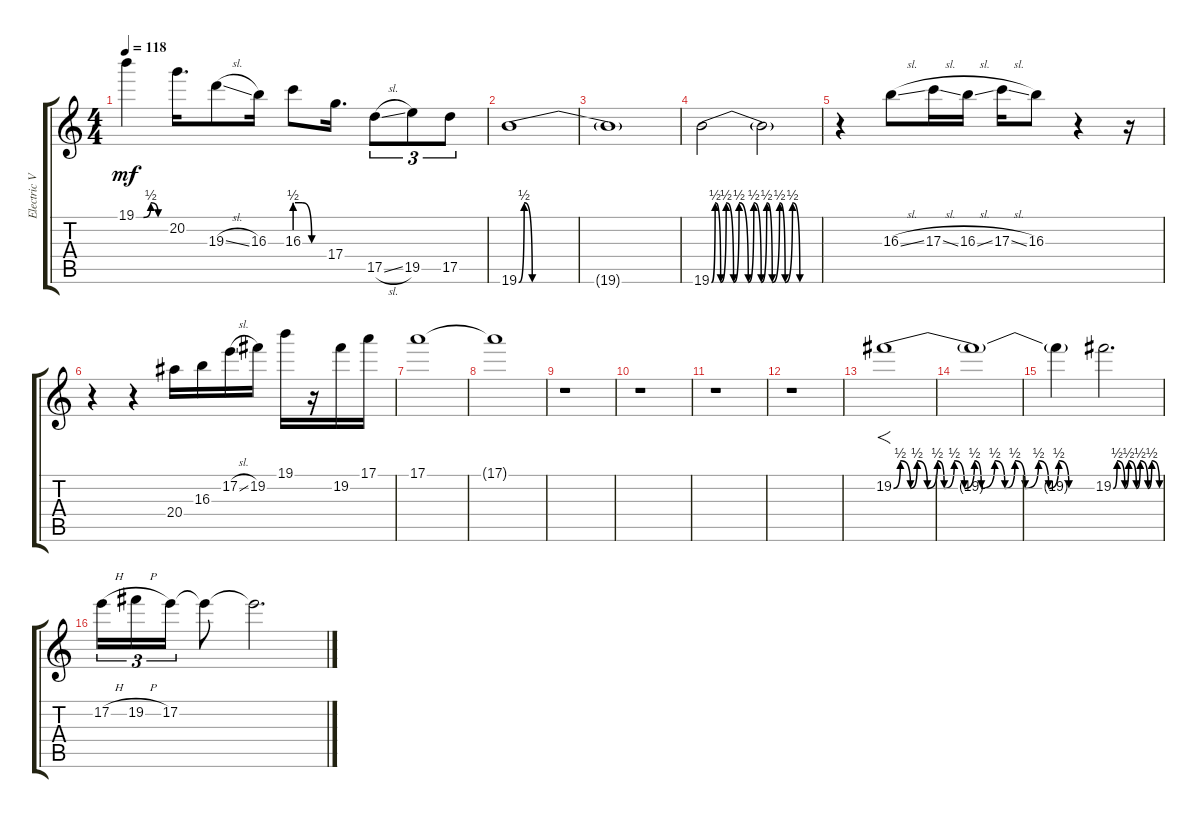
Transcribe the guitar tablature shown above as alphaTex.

\track ("Electric Violin Arr. For Guitar" "Electric V") {instrument distortionguitar}
\staff {score tabs}
\tuning (E4 B3 G3 D3 A2 E2) {hide}
\ts (4 4)
\tempo 118
\clef g2
\ks c
19.1{be (custom 0 0 15 0 30 2 45 0 60 0)}.4{dy mf} 20.2.16{d} 19.3{sl}.8 16.3.16 16.3{be (custom 0 2 15 2 35 0 60 0)}.8 17.4.16{d} 17.5{sl}.8{tu (3 2)} 19.5.8{tu (3 2)} 17.5.8{tu (3 2)} |
19.6{be (custom 0 0 2 2 5 0 60 0)}.1 |
19.6{t}.1{volume 0} |
19.6{be (custom 0 0 2 2 5 0 8 2 12 0 15 2 20 0 23 2 27 0 30 2 33 0 37 2 40 0 44 2 48 0 60 0)}.2{volume 16} 19.6{t}.2{volume 0} |
r.4{volume 16} 16.3{sl}.8 17.3{sl}.16 16.3{sl}.16 17.3{sl}.16 16.3.8 r.4 r.16 |
r.4 r.4 20.4.16 16.3.16 17.2{sl}.16 19.2.16 19.1.16 r.16 19.2.16 17.1.16 |
17.1.1 |
17.1{t}.1 |
r.1 |
r.1 |
r.1 |
r.1 |
19.2{be (custom 0 0 2 2 5 0 7 2 10 0 13 2 15 0 18 2 21 0 24 2 26 0 30 2 33 0 36 2 39 0 43 2 46 0 49 2 52 0 60 0)}.1{f} |
19.2{t}.1 |
19.2{t}.4 19.2{be (custom 0 0 5 2 15 0 20 2 30 0 35 2 45 0 50 2 60 0)}.2{d} |
17.2{h}.16{tu (3 2)} 19.2{h}.16{tu (3 2)} 17.2.16{tu (3 2)} 17.2{t}.8 17.2{t}.2{d}
